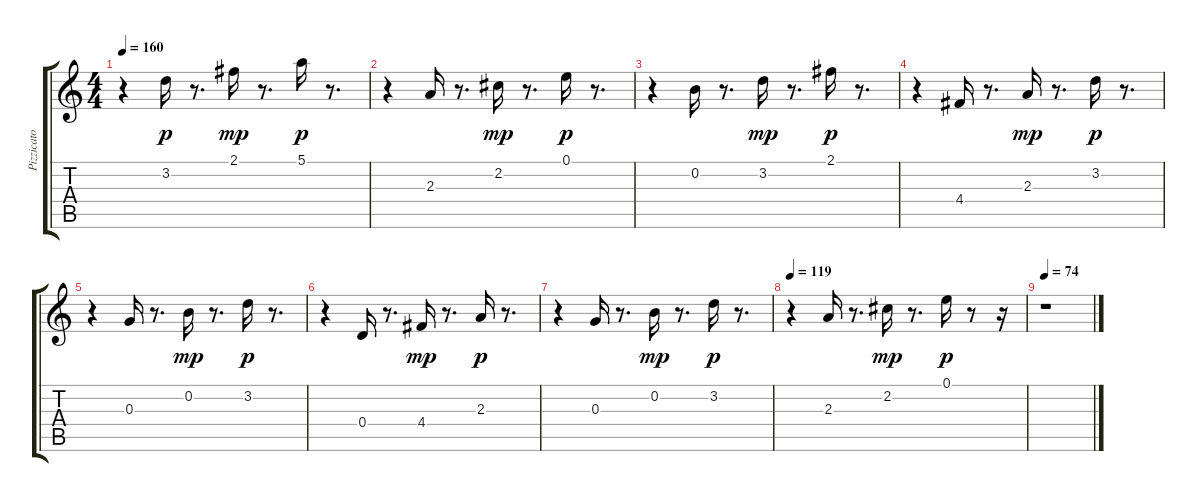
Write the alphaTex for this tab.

\track ("Pizzicato" "Pizzicato") {instrument acousticguitarnylon}
\staff {score tabs}
\tuning (E4 B3 G3 D3 A2 E2) {hide}
\ts (4 4)
\tempo 160
\clef g2
\ks c
r.4{dy p} 3.2.16 r.8{d} 2.1.16{dy mp} r.8{d} 5.1.16{dy p} r.8{d} |
r.4 2.3.16 r.8{d} 2.2.16{dy mp} r.8{d} 0.1.16{dy p} r.8{d} |
r.4 0.2.16 r.8{d} 3.2.16{dy mp} r.8{d} 2.1.16{dy p} r.8{d} |
r.4 4.4.16 r.8{d} 2.3.16{dy mp} r.8{d} 3.2.16{dy p} r.8{d} |
r.4 0.3.16 r.8{d} 0.2.16{dy mp} r.8{d} 3.2.16{dy p} r.8{d} |
r.4 0.4.16 r.8{d} 4.4.16{dy mp} r.8{d} 2.3.16{dy p} r.8{d} |
r.4 0.3.16 r.8{d} 0.2.16{dy mp} r.8{d} 3.2.16{dy p} r.8{d} |
\tempo 119
r.4 2.3.16 r.8{d} 2.2.16{dy mp} r.8{d} 0.1.16{dy p} r.8 r.16 |
\tempo 74
r.1
